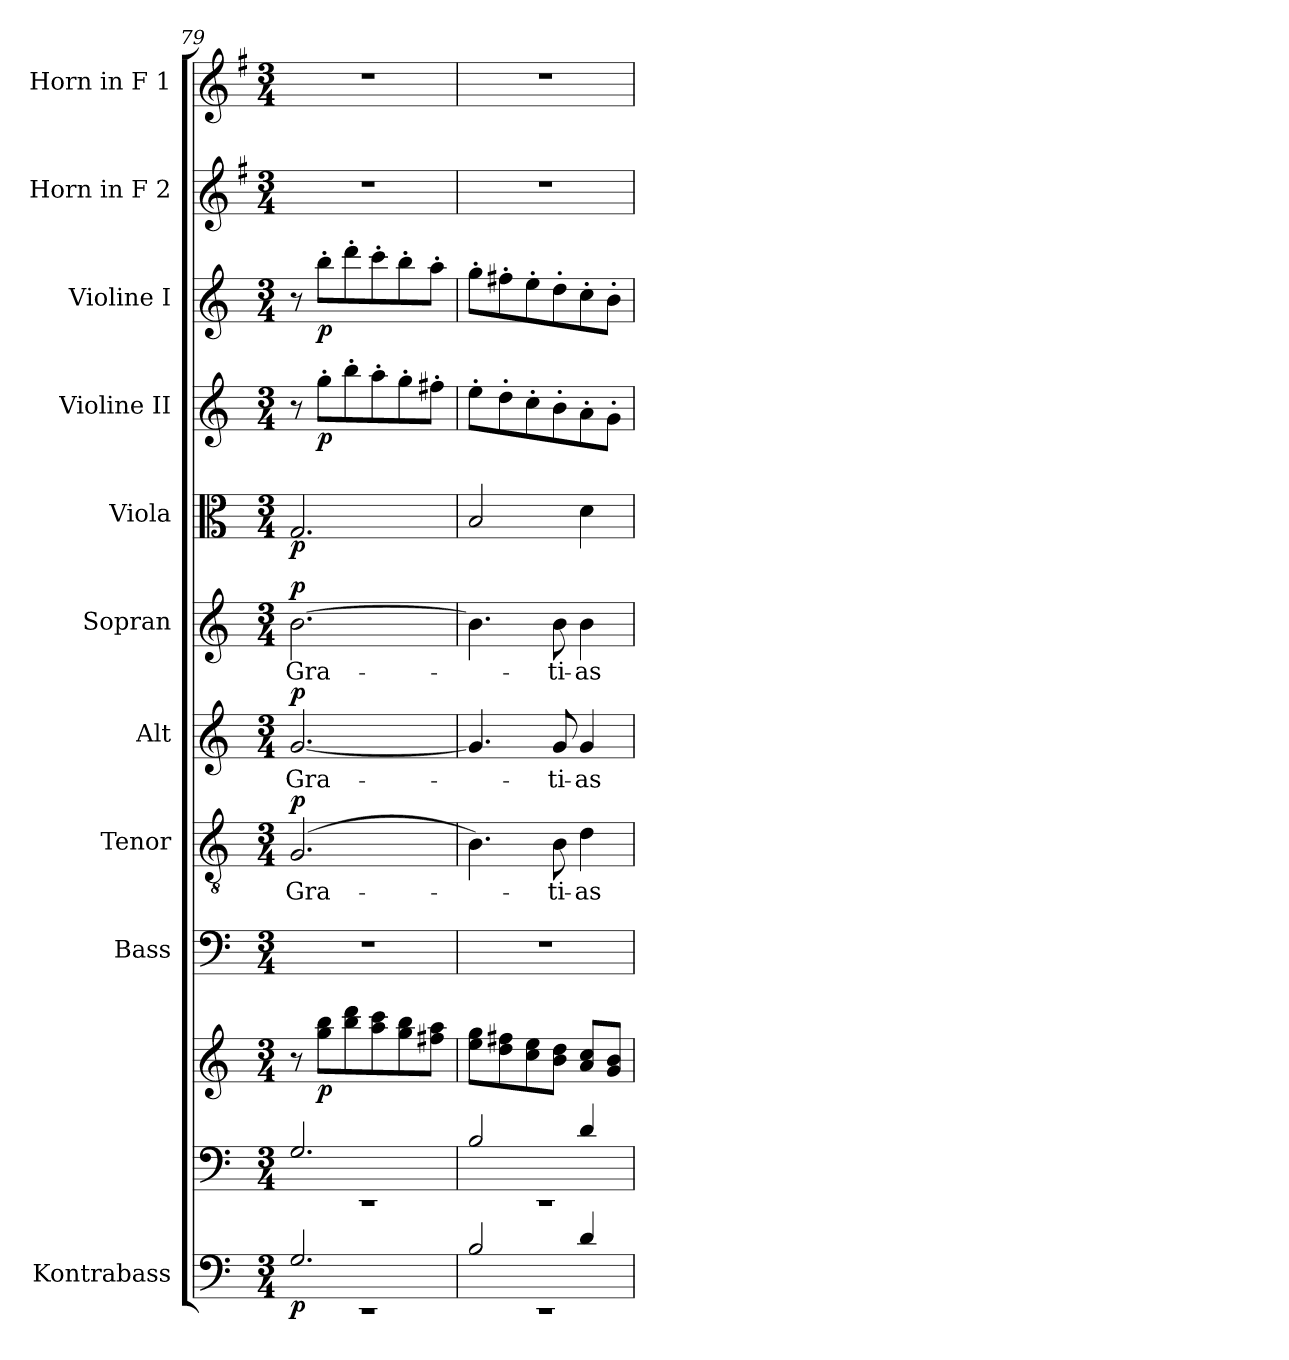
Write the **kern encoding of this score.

**kern	**dynam	**kern	**kern	**dynam	**kern	**kern	**text	**dynam	**kern	**text	**dynam	**kern	**text	**dynam	**kern	**dynam	**kern	**dynam	**kern	**dynam	**kern	**kern
*part11	*part11	*part10	*part10	*part10	*part9	*part8	*part8	*part8	*part7	*part7	*part7	*part6	*part6	*part6	*part5	*part5	*part4	*part4	*part3	*part3	*part2	*part1
*staff12	*staff12	*staff11	*staff10	*staff10/11	*staff9	*staff8	*staff8	*staff8	*staff7	*staff7	*staff7	*staff6	*staff6	*staff6	*staff5	*staff5	*staff4	*staff4	*staff3	*staff3	*staff2	*staff1
*I"Kontrabass	*	*	*	*	*I"Bass	*I"Tenor	*	*	*I"Alt	*	*	*I"Sopran	*	*	*I"Viola	*	*I"Violine II	*	*I"Violine I	*	*I"Horn in F 2	*I"Horn in F 1
*I'Kb.	*	*	*	*	*I'B	*I'T	*	*	*I'A	*	*	*I'S	*	*	*I'Vla.	*	*I'Vl. II	*	*I'Vl. I	*	*I'Hrn. 2	*I'Hrn. 1
!!LO:PB:g=z
*clefF4	*	*clefF4	*clefG2	*	*clefF4	*clefGv2	*	*	*clefG2	*	*	*clefG2	*	*	*clefC3	*	*clefG2	*	*clefG2	*	*clefG2	*clefG2
*ITrd7c12	*	*	*	*	*	*	*	*	*	*	*	*	*	*	*	*	*	*	*	*	*ITrd4c7	*ITrd4c7
*k[]	*	*k[]	*k[]	*	*k[]	*k[]	*	*	*k[]	*	*	*k[]	*	*	*k[]	*	*k[]	*	*k[]	*	*k[]	*k[]
*C:	*	*C:	*C:	*	*C:	*C:	*	*	*C:	*	*	*C:	*	*	*C:	*	*C:	*	*C:	*	*C:	*C:
*M3/4	*	*M3/4	*M3/4	*	*M3/4	*M3/4	*	*	*M3/4	*	*	*M3/4	*	*	*M3/4	*	*M3/4	*	*M3/4	*	*M3/4	*M3/4
=79	=79	=79	=79	=79	=79	=79	=79	=79	=79	=79	=79	=79	=79	=79	=79	=79	=79	=79	=79	=79	=79	=79
*^	*	*^	*	*	*	*	*	*	*	*	*	*	*	*	*	*	*	*	*	*	*	*
!	!LO:N:vis=1	!LO:DY:b	!	!LO:N:vis=1	!	!	!	!	!LO:LY:b	!LO:DY:a	!	!LO:LY:b	!LO:DY:a	!	!LO:LY:b	!LO:DY:a	!	!LO:DY:b	!	!	!	!	!	!
2.GG/	2.rEE	p	2.G/	2.rEE	8r	.	2.r	(2.G/	Gra-	p	[2.g/	Gra-	p	[2.b\	Gra-	p	2.G/	p	8r	.	8r	.	2.r	2.r
!	!	!	!	!	!	!LO:DY:b	!	!	!	!	!	!	!	!	!	!	!	!	!	!LO:DY:b	!	!LO:DY:b	!	!
.	.	.	.	.	8gg\ 8bb\L	p	.	.	.	.	.	.	.	.	.	.	.	.	8gg'>\L	p	8bb'>\L	p	.	.
.	.	.	.	.	8bb\ 8ddd\	.	.	.	.	.	.	.	.	.	.	.	.	.	8bb'>\	.	8ddd'>\	.	.	.
.	.	.	.	.	8aa\ 8ccc\	.	.	.	.	.	.	.	.	.	.	.	.	.	8aa'>\	.	8ccc'>\	.	.	.
.	.	.	.	.	8gg\ 8bb\	.	.	.	.	.	.	.	.	.	.	.	.	.	8gg'>\	.	8bb'>\	.	.	.
.	.	.	.	.	8ff#X\ 8aa\J	.	.	.	.	.	.	.	.	.	.	.	.	.	8ff#X'>\J	.	8aa'>\J	.	.	.
=80	=80	=80	=80	=80	=80	=80	=80	=80	=80	=80	=80	=80	=80	=80	=80	=80	=80	=80	=80	=80	=80	=80	=80	=80
!	!LO:N:vis=1	!	!	!LO:N:vis=1	!	!	!	!	!	!	!	!	!	!	!	!	!	!	!	!	!	!	!	!
2BB/	2.rEE	.	2B/	2.rEE	8ee\ 8gg\L	.	2.r	4.B\)	.	.	4.g/]	.	.	4.b\]	.	.	2B/	.	8ee'>\L	.	8gg'>\L	.	2.r	2.r
.	.	.	.	.	8dd\ 8ff#X\	.	.	.	.	.	.	.	.	.	.	.	.	.	8dd'>\	.	8ff#X'>\	.	.	.
.	.	.	.	.	8cc\ 8ee\	.	.	.	.	.	.	.	.	.	.	.	.	.	8cc'>\	.	8ee'>\	.	.	.
!	!	!	!	!	!	!	!	!	!LO:LY:b	!	!	!LO:LY:b	!	!	!LO:LY:b	!	!	!	!	!	!	!	!	!
.	.	.	.	.	8b\ 8dd\J	.	.	8B\	-ti-	.	8g/	-ti-	.	8b\	-ti-	.	.	.	8b'>\	.	8dd'>\	.	.	.
!	!	!	!	!	!	!	!	!	!LO:LY:b	!	!	!LO:LY:b	!	!	!LO:LY:b	!	!	!	!	!	!	!	!	!
4D/	.	.	4d/	.	8a/ 8cc/L	.	.	4d\	-as	.	4g/	-as	.	4b\	-as	.	4d\	.	8a'>\	.	8cc'>\	.	.	.
.	.	.	.	.	8g/ 8b/J	.	.	.	.	.	.	.	.	.	.	.	.	.	8g'>\J	.	8b'>\J	.	.	.
*v	*v	*	*	*	*	*	*	*	*	*	*	*	*	*	*	*	*	*	*	*	*	*	*	*
*	*	*v	*v	*	*	*	*	*	*	*	*	*	*	*	*	*	*	*	*	*	*	*	*
=	=	=	=	=	=	=	=	=	=	=	=	=	=	=	=	=	=	=	=	=	=	=
*-	*-	*-	*-	*-	*-	*-	*-	*-	*-	*-	*-	*-	*-	*-	*-	*-	*-	*-	*-	*-	*-	*-
